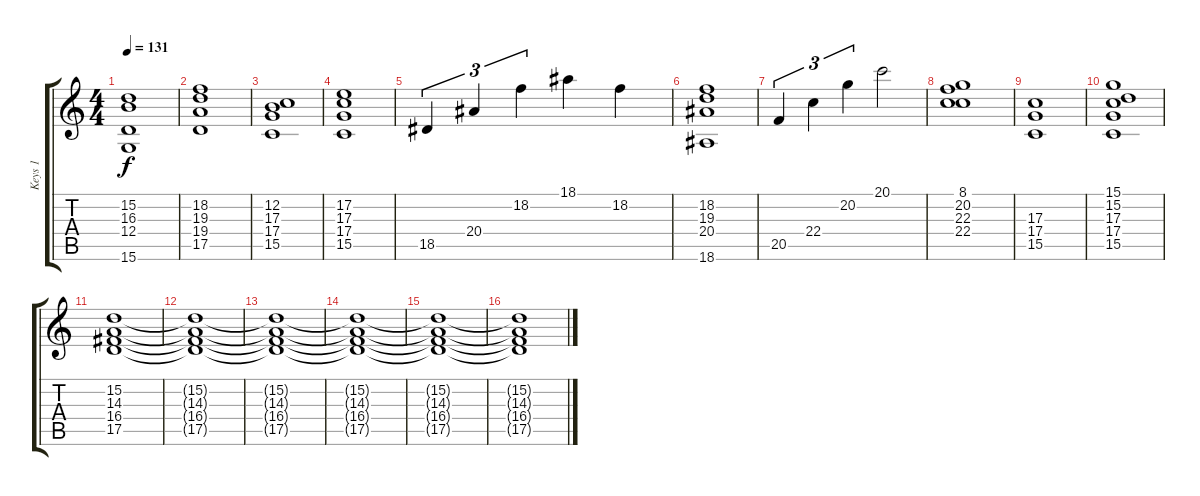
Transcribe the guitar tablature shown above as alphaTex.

\track ("Keys 1" "Keys 1") {instrument synthstrings1}
\staff {score tabs}
\tuning (E4 B3 G3 D3 A2 E2) {hide}
\ts (4 4)
\tempo 131
\clef g2
\ks c
(15.2 16.3 12.4 15.6).1{dy f} |
(18.2 19.3 19.4 17.5).1 |
(12.2 17.3 17.4 15.5).1 |
(17.2 17.3 17.4 15.5).1 |
18.5.4{tu (3 2)} 20.4.4{tu (3 2)} 18.2.4{tu (3 2)} 18.1.4 18.2.4 |
(18.2 19.3 20.4 18.6).1 |
20.5.4{tu (3 2)} 22.4.4{tu (3 2)} 20.2.4{tu (3 2)} 20.1.2 |
(8.1 20.2 22.3 22.4).1 |
(17.3 17.4 15.5).1 |
(15.1 15.2 17.3 17.4 15.5).1 |
(15.2 14.3 16.4 17.5).1 |
(15.2{t} 14.3{t} 16.4{t} 17.5{t}).1 |
(15.2{t} 14.3{t} 16.4{t} 17.5{t}).1 |
(15.2{t} 14.3{t} 16.4{t} 17.5{t}).1 |
(15.2{t} 14.3{t} 16.4{t} 17.5{t}).1 |
(15.2{t} 14.3{t} 16.4{t} 17.5{t}).1
